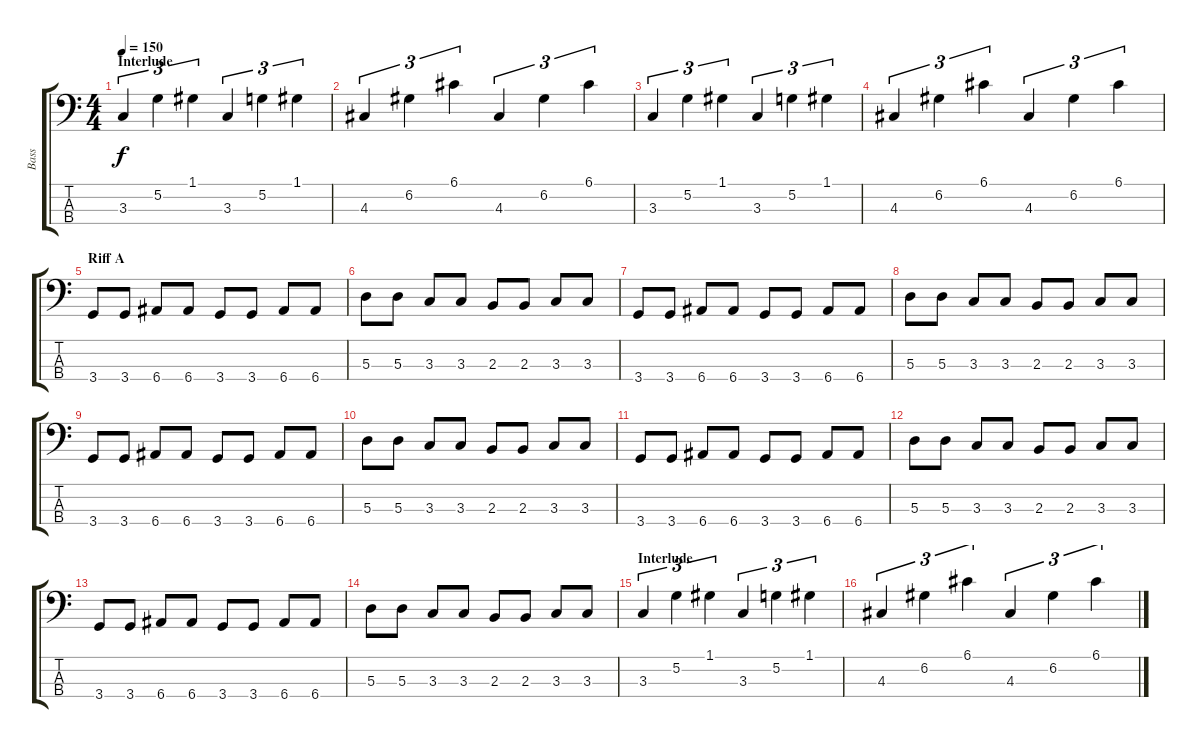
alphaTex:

\track ("Bass" "Bass") {instrument electricbasspick}
\staff {score tabs}
\tuning (G2 D2 A1 E1) {hide}
\ts (4 4)
\section ("" "Interlude")
\tempo 150
\clef f4
\ks c
3.3.4{tu (3 2) dy f} 5.2.4{tu (3 2)} 1.1.4{tu (3 2)} 3.3.4{tu (3 2)} 5.2.4{tu (3 2)} 1.1.4{tu (3 2)} |
4.3.4{tu (3 2)} 6.2.4{tu (3 2)} 6.1.4{tu (3 2)} 4.3.4{tu (3 2)} 6.2.4{tu (3 2)} 6.1.4{tu (3 2)} |
3.3.4{tu (3 2)} 5.2.4{tu (3 2)} 1.1.4{tu (3 2)} 3.3.4{tu (3 2)} 5.2.4{tu (3 2)} 1.1.4{tu (3 2)} |
4.3.4{tu (3 2)} 6.2.4{tu (3 2)} 6.1.4{tu (3 2)} 4.3.4{tu (3 2)} 6.2.4{tu (3 2)} 6.1.4{tu (3 2)} |
\section ("" "Riff A")
3.4.8 3.4.8 6.4.8 6.4.8 3.4.8 3.4.8 6.4.8 6.4.8 |
5.3.8 5.3.8 3.3.8 3.3.8 2.3.8 2.3.8 3.3.8 3.3.8 |
3.4.8 3.4.8 6.4.8 6.4.8 3.4.8 3.4.8 6.4.8 6.4.8 |
5.3.8 5.3.8 3.3.8 3.3.8 2.3.8 2.3.8 3.3.8 3.3.8 |
3.4.8 3.4.8 6.4.8 6.4.8 3.4.8 3.4.8 6.4.8 6.4.8 |
5.3.8 5.3.8 3.3.8 3.3.8 2.3.8 2.3.8 3.3.8 3.3.8 |
3.4.8 3.4.8 6.4.8 6.4.8 3.4.8 3.4.8 6.4.8 6.4.8 |
5.3.8 5.3.8 3.3.8 3.3.8 2.3.8 2.3.8 3.3.8 3.3.8 |
3.4.8 3.4.8 6.4.8 6.4.8 3.4.8 3.4.8 6.4.8 6.4.8 |
5.3.8 5.3.8 3.3.8 3.3.8 2.3.8 2.3.8 3.3.8 3.3.8 |
\section ("" "Interlude")
3.3.4{tu (3 2)} 5.2.4{tu (3 2)} 1.1.4{tu (3 2)} 3.3.4{tu (3 2)} 5.2.4{tu (3 2)} 1.1.4{tu (3 2)} |
4.3.4{tu (3 2)} 6.2.4{tu (3 2)} 6.1.4{tu (3 2)} 4.3.4{tu (3 2)} 6.2.4{tu (3 2)} 6.1.4{tu (3 2)}
